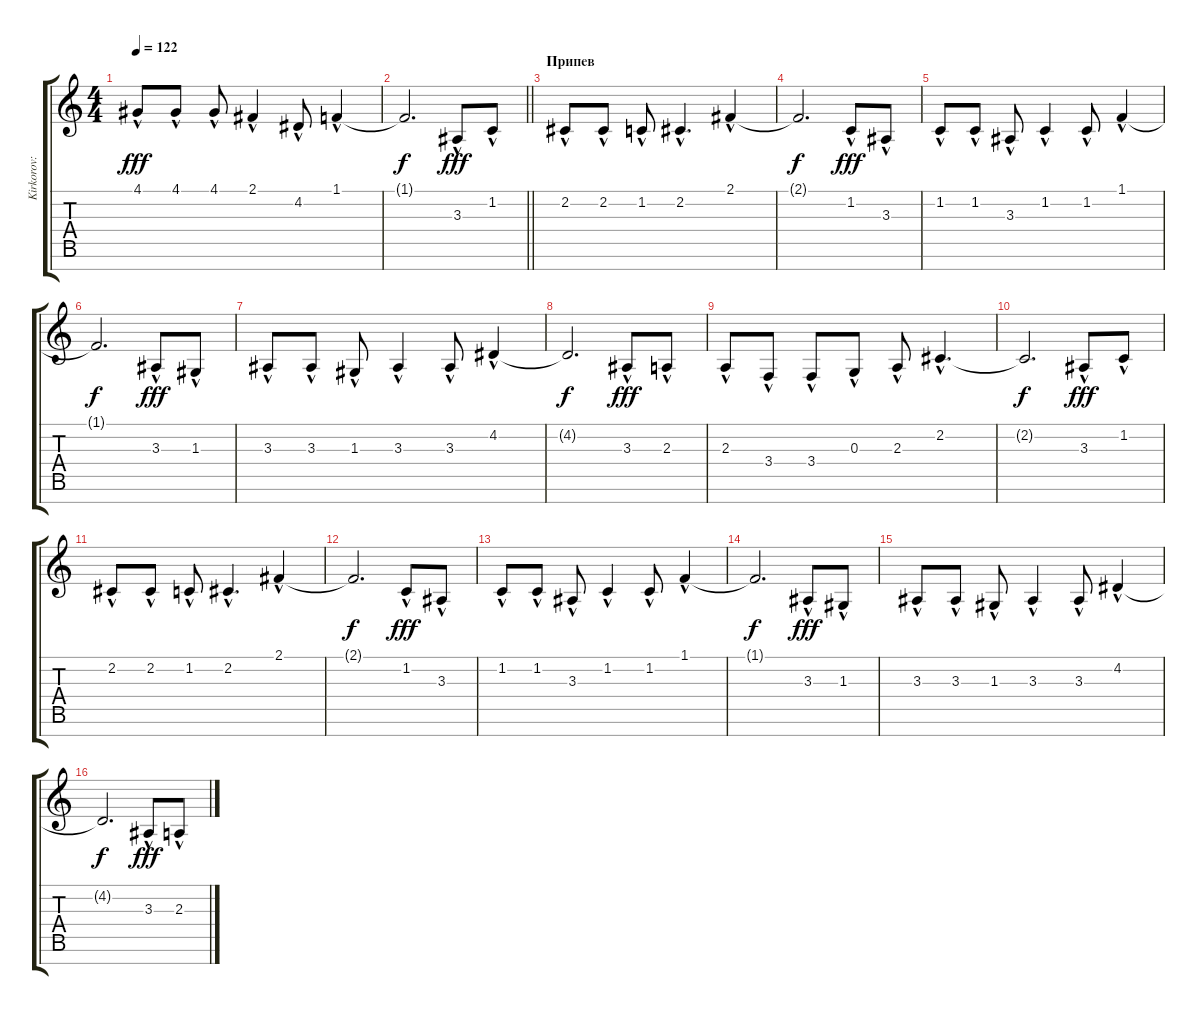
\track ("Kirkorov: vocal" "Kirkorov: ") {instrument sopranosax}
\staff {score tabs}
\tuning (E4 B3 G3 D3 A2 E2 B1) {hide}
\ts (4 4)
\tempo 122
\clef g2
\ks c
4.1{hac}.8{dy fff} 4.1{hac}.8 4.1{hac}.8 2.1{hac}.4 4.2{hac}.8 1.1{hac}.4 |
\barLineRight lightlight
1.1{t}.2{d dy f} 3.3{hac}.8{dy fff} 1.2{hac}.8 |
\section ("" "Припев")
2.2{hac}.8 2.2{hac}.8 1.2{hac}.8 2.2{hac}.4{d} 2.1{hac}.4 |
2.1{t}.2{d dy f} 1.2{hac}.8{dy fff} 3.3{hac}.8 |
1.2{hac}.8 1.2{hac}.8 3.3{hac}.8 1.2{hac}.4 1.2{hac}.8 1.1{hac}.4 |
1.1{t}.2{d dy f} 3.3{hac}.8{dy fff} 1.3{hac}.8 |
3.3{hac}.8 3.3{hac}.8 1.3{hac}.8 3.3{hac}.4 3.3{hac}.8 4.2{hac}.4 |
4.2{t}.2{d dy f} 3.3{hac}.8{dy fff} 2.3{hac}.8 |
2.3{hac}.8 3.4{hac}.8 3.4{hac}.8 0.3{hac}.8 2.3{hac}.8 2.2{hac}.4{d} |
2.2{t}.2{d dy f} 3.3{hac}.8{dy fff} 1.2{hac}.8 |
2.2{hac}.8 2.2{hac}.8 1.2{hac}.8 2.2{hac}.4{d} 2.1{hac}.4 |
2.1{t}.2{d dy f} 1.2{hac}.8{dy fff} 3.3{hac}.8 |
1.2{hac}.8 1.2{hac}.8 3.3{hac}.8 1.2{hac}.4 1.2{hac}.8 1.1{hac}.4 |
1.1{t}.2{d dy f} 3.3{hac}.8{dy fff} 1.3{hac}.8 |
3.3{hac}.8 3.3{hac}.8 1.3{hac}.8 3.3{hac}.4 3.3{hac}.8 4.2{hac}.4 |
4.2{t}.2{d dy f} 3.3{hac}.8{dy fff} 2.3{hac}.8
